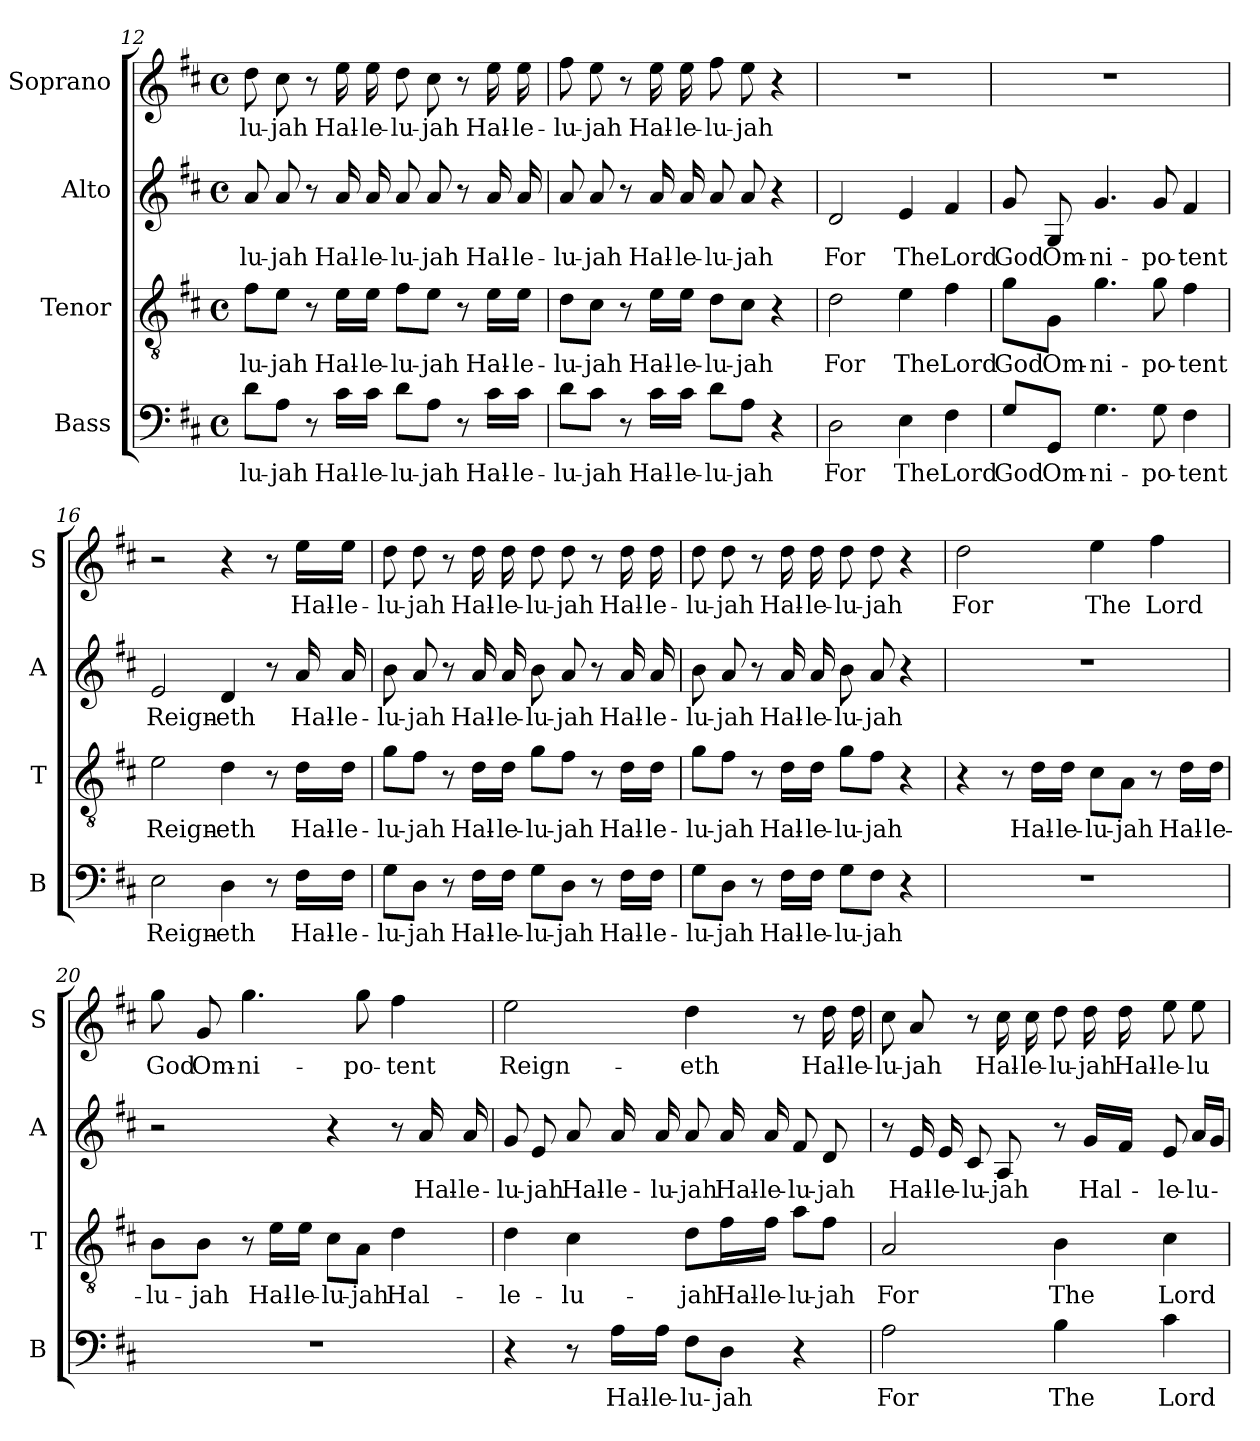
**kern	**text	**kern	**text	**kern	**text	**kern	**text
*part4	*part4	*part3	*part3	*part2	*part2	*part1	*part1
*staff4	*staff4	*staff3	*staff3	*staff2	*staff2	*staff1	*staff1
*I"Bass	*	*I"Tenor	*	*I"Alto	*	*I"Soprano	*
*I'B	*	*I'T	*	*I'A	*	*I'S	*
*clefF4	*	*clefGv2	*	*clefG2	*	*clefG2	*
*k[f#c#]	*	*k[f#c#]	*	*k[f#c#]	*	*k[f#c#]	*
*D:	*	*D:	*	*D:	*	*D:	*
*M4/4	*	*M4/4	*	*M4/4	*	*M4/4	*
*met(c)	*	*met(c)	*	*met(c)	*	*met(c)	*
=12	=12	=12	=12	=12	=12	=12	=12
!	!LO:LY:b	!	!LO:LY:b	!	!LO:LY:b	!	!LO:LY:b
8d\L	-lu-	8f#\L	-lu-	8a/	-lu-	8dd\	-lu-
!	!LO:LY:b	!	!LO:LY:b	!	!LO:LY:b	!	!LO:LY:b
8A\J	-jah	8e\J	-jah	8a/	-jah	8cc#\	-jah
8r	.	8r	.	8r	.	8r	.
!	!LO:LY:b	!	!LO:LY:b	!	!LO:LY:b	!	!LO:LY:b
16c#\LL	Hal-	16e\LL	Hal-	16a/	Hal-	16ee\	Hal-
!	!LO:LY:b	!	!LO:LY:b	!	!LO:LY:b	!	!LO:LY:b
16c#\JJ	-le-	16e\JJ	-le-	16a/	-le-	16ee\	-le-
!	!LO:LY:b	!	!LO:LY:b	!	!LO:LY:b	!	!LO:LY:b
8d\L	-lu-	8f#\L	-lu-	8a/	-lu-	8dd\	-lu-
!	!LO:LY:b	!	!LO:LY:b	!	!LO:LY:b	!	!LO:LY:b
8A\J	-jah	8e\J	-jah	8a/	-jah	8cc#\	-jah
8r	.	8r	.	8r	.	8r	.
!	!LO:LY:b	!	!LO:LY:b	!	!LO:LY:b	!	!LO:LY:b
16c#\LL	Hal-	16e\LL	Hal-	16a/	Hal-	16ee\	Hal-
!	!LO:LY:b	!	!LO:LY:b	!	!LO:LY:b	!	!LO:LY:b
16c#\JJ	-le-	16e\JJ	-le-	16a/	-le-	16ee\	-le-
!!LO:LB:g=z
=13	=13	=13	=13	=13	=13	=13	=13
!	!LO:LY:b	!	!LO:LY:b	!	!LO:LY:b	!	!LO:LY:b
8d\L	-lu-	8d\L	-lu-	8a/	-lu-	8ff#\	-lu-
!	!LO:LY:b	!	!LO:LY:b	!	!LO:LY:b	!	!LO:LY:b
8c#\J	-jah	8c#\J	-jah	8a/	-jah	8ee\	-jah
8r	.	8r	.	8r	.	8r	.
!	!LO:LY:b	!	!LO:LY:b	!	!LO:LY:b	!	!LO:LY:b
16c#\LL	Hal-	16e\LL	Hal-	16a/	Hal-	16ee\	Hal-
!	!LO:LY:b	!	!LO:LY:b	!	!LO:LY:b	!	!LO:LY:b
16c#\JJ	-le-	16e\JJ	-le-	16a/	-le-	16ee\	-le-
!	!LO:LY:b	!	!LO:LY:b	!	!LO:LY:b	!	!LO:LY:b
8d\L	-lu-	8d\L	-lu-	8a/	-lu-	8ff#\	-lu-
!	!LO:LY:b	!	!LO:LY:b	!	!LO:LY:b	!	!LO:LY:b
8A\J	-jah	8c#\J	-jah	8a/	-jah	8ee\	-jah
4r	.	4r	.	4r	.	4r	.
=14	=14	=14	=14	=14	=14	=14	=14
!	!LO:LY:b	!	!LO:LY:b	!	!LO:LY:b	!	!
2D\	For	2d\	For	2d/	For	1r	.
!	!LO:LY:b	!	!LO:LY:b	!	!LO:LY:b	!	!
4E\	The	4e\	The	4e/	The	.	.
!	!LO:LY:b	!	!LO:LY:b	!	!LO:LY:b	!	!
4F#\	Lord	4f#\	Lord	4f#/	Lord	.	.
=15	=15	=15	=15	=15	=15	=15	=15
!	!LO:LY:b	!	!LO:LY:b	!	!LO:LY:b	!	!
8G/L	God	8g\L	God	8g/	God	1r	.
!	!LO:LY:b	!	!LO:LY:b	!	!LO:LY:b	!	!
8GG/J	Om-	8G\J	Om-	8G/	Om-	.	.
!	!LO:LY:b	!	!LO:LY:b	!	!LO:LY:b	!	!
4.G\	-ni-	4.g\	-ni-	4.g/	-ni-	.	.
!	!LO:LY:b	!	!LO:LY:b	!	!LO:LY:b	!	!
8G\	-po-	8g\	-po-	8g/	-po-	.	.
!	!LO:LY:b	!	!LO:LY:b	!	!LO:LY:b	!	!
4F#\	-tent	4f#\	-tent	4f#/	-tent	.	.
!!LO:PB:g=z
=16	=16	=16	=16	=16	=16	=16	=16
!	!LO:LY:b	!	!LO:LY:b	!	!LO:LY:b	!	!
2E\	Reign-	2e\	Reign-	2e/	Reign-	2r	.
!	!LO:LY:b	!	!LO:LY:b	!	!LO:LY:b	!	!
4D\	-eth	4d\	-eth	4d/	-eth	4r	.
8r	.	8r	.	8r	.	8r	.
!	!LO:LY:b	!	!LO:LY:b	!	!LO:LY:b	!	!LO:LY:b
16F#\LL	Hal-	16d\LL	Hal-	16a/	Hal-	16ee\LL	Hal-
!	!LO:LY:b	!	!LO:LY:b	!	!LO:LY:b	!	!LO:LY:b
16F#\JJ	-le-	16d\JJ	-le-	16a/	-le-	16ee\JJ	-le-
=17	=17	=17	=17	=17	=17	=17	=17
!	!LO:LY:b	!	!LO:LY:b	!	!LO:LY:b	!	!LO:LY:b
8G\L	-lu-	8g\L	-lu-	8b\	-lu-	8dd\	-lu-
!	!LO:LY:b	!	!LO:LY:b	!	!LO:LY:b	!	!LO:LY:b
8D\J	-jah	8f#\J	-jah	8a/	-jah	8dd\	-jah
8r	.	8r	.	8r	.	8r	.
!	!LO:LY:b	!	!LO:LY:b	!	!LO:LY:b	!	!LO:LY:b
16F#\LL	Hal-	16d\LL	Hal-	16a/	Hal-	16dd\	Hal-
!	!LO:LY:b	!	!LO:LY:b	!	!LO:LY:b	!	!LO:LY:b
16F#\JJ	-le-	16d\JJ	-le-	16a/	-le-	16dd\	-le-
!	!LO:LY:b	!	!LO:LY:b	!	!LO:LY:b	!	!LO:LY:b
8G\L	-lu-	8g\L	-lu-	8b\	-lu-	8dd\	-lu-
!	!LO:LY:b	!	!LO:LY:b	!	!LO:LY:b	!	!LO:LY:b
8D\J	-jah	8f#\J	-jah	8a/	-jah	8dd\	-jah
8r	.	8r	.	8r	.	8r	.
!	!LO:LY:b	!	!LO:LY:b	!	!LO:LY:b	!	!LO:LY:b
16F#\LL	Hal-	16d\LL	Hal-	16a/	Hal-	16dd\	Hal-
!	!LO:LY:b	!	!LO:LY:b	!	!LO:LY:b	!	!LO:LY:b
16F#\JJ	-le-	16d\JJ	-le-	16a/	-le-	16dd\	-le-
=18	=18	=18	=18	=18	=18	=18	=18
!	!LO:LY:b	!	!LO:LY:b	!	!LO:LY:b	!	!LO:LY:b
8G\L	-lu-	8g\L	-lu-	8b\	-lu-	8dd\	-lu-
!	!LO:LY:b	!	!LO:LY:b	!	!LO:LY:b	!	!LO:LY:b
8D\J	-jah	8f#\J	-jah	8a/	-jah	8dd\	-jah
8r	.	8r	.	8r	.	8r	.
!	!LO:LY:b	!	!LO:LY:b	!	!LO:LY:b	!	!LO:LY:b
16F#\LL	Hal-	16d\LL	Hal-	16a/	Hal-	16dd\	Hal-
!	!LO:LY:b	!	!LO:LY:b	!	!LO:LY:b	!	!LO:LY:b
16F#\JJ	-le-	16d\JJ	-le-	16a/	-le-	16dd\	-le-
!	!LO:LY:b	!	!LO:LY:b	!	!LO:LY:b	!	!LO:LY:b
8G\L	-lu-	8g\L	-lu-	8b\	-lu-	8dd\	-lu-
!	!LO:LY:b	!	!LO:LY:b	!	!LO:LY:b	!	!LO:LY:b
8F#\J	-jah	8f#\J	-jah	8a/	-jah	8dd\	-jah
4r	.	4r	.	4r	.	4r	.
!!LO:LB:g=z
=19	=19	=19	=19	=19	=19	=19	=19
!	!	!	!	!	!	!	!LO:LY:b
1r	.	4r	.	1r	.	2dd\	For
.	.	8r	.	.	.	.	.
!	!	!	!LO:LY:b	!	!	!	!
.	.	16d\LL	Hal-	.	.	.	.
!	!	!	!LO:LY:b	!	!	!	!
.	.	16d\JJ	-le-	.	.	.	.
!	!	!	!LO:LY:b	!	!	!	!LO:LY:b
.	.	8c#\L	-lu-	.	.	4ee\	The
!	!	!	!LO:LY:b	!	!	!	!
.	.	8A\J	-jah	.	.	.	.
!	!	!	!	!	!	!	!LO:LY:b
.	.	8r	.	.	.	4ff#\	Lord
!	!	!	!LO:LY:b	!	!	!	!
.	.	16d\LL	Hal-	.	.	.	.
!	!	!	!LO:LY:b	!	!	!	!
.	.	16d\JJ	-le-	.	.	.	.
=20	=20	=20	=20	=20	=20	=20	=20
!	!	!	!LO:LY:b	!	!	!	!LO:LY:b
1r	.	8B\L	-lu-	2r	.	8gg\	God
!	!	!	!LO:LY:b	!	!	!	!LO:LY:b
.	.	8B\J	-jah	.	.	8g/	Om-
!	!	!	!	!	!	!	!LO:LY:b
.	.	8r	.	.	.	4.gg\	-ni-
!	!	!	!LO:LY:b	!	!	!	!
.	.	16e\LL	Hal-	.	.	.	.
!	!	!	!LO:LY:b	!	!	!	!
.	.	16e\JJ	-le-	.	.	.	.
!	!	!	!LO:LY:b	!	!	!	!
.	.	8c#\L	-lu-	4r	.	.	.
!	!	!	!LO:LY:b	!	!	!	!LO:LY:b
.	.	8A\J	-jah	.	.	8gg\	-po-
!	!	!	!LO:LY:b	!	!	!	!LO:LY:b
.	.	4d\	Hal-	8r	.	4ff#\	-tent
!	!	!	!	!	!LO:LY:b	!	!
.	.	.	.	16a/	Hal-	.	.
!	!	!	!	!	!LO:LY:b	!	!
.	.	.	.	16a/	-le-	.	.
=21	=21	=21	=21	=21	=21	=21	=21
!	!	!	!LO:LY:b	!	!LO:LY:b	!	!LO:LY:b
4r	.	4d\	-le-	8g/	-lu-	2ee\	Reign-
!	!	!	!	!	!LO:LY:b	!	!
.	.	.	.	8e/	-jah	.	.
!	!	!	!LO:LY:b	!	!LO:LY:b	!	!
8r	.	4c#\	-lu-	8a/	Hal-	.	.
!	!LO:LY:b	!	!	!	!LO:LY:b	!	!
16A\LL	Hal-	.	.	16a/	-le-	.	.
!	!LO:LY:b	!	!	!	!LO:LY:b	!	!
16A\JJ	-le-	.	.	16a/	-lu-	.	.
!	!LO:LY:b	!	!LO:LY:b	!	!LO:LY:b	!	!LO:LY:b
8F#\L	-lu-	8d\L	-jah	8a/	-jah	4dd\	-eth
!	!LO:LY:b	!	!LO:LY:b	!	!LO:LY:b	!	!
8D\J	-jah	16f#\L	Hal-	16a/	Hal-	.	.
!	!	!	!LO:LY:b	!	!LO:LY:b	!	!
.	.	16f#\JJ	-le-	16a/	-le-	.	.
!	!	!	!LO:LY:b	!	!LO:LY:b	!	!
4r	.	8a\L	-lu-	8f#/	-lu-	8r	.
!	!	!	!LO:LY:b	!	!LO:LY:b	!	!LO:LY:b
.	.	8f#\J	-jah	8d/	-jah	16dd\	Hal-
!	!	!	!	!	!	!	!LO:LY:b
.	.	.	.	.	.	16dd\	-le-
!!LO:LB:g=z
=22	=22	=22	=22	=22	=22	=22	=22
!	!LO:LY:b	!	!LO:LY:b	!	!	!	!LO:LY:b
2A\	For	2A/	For	8r	.	8cc#\	-lu-
!	!	!	!	!	!LO:LY:b	!	!LO:LY:b
.	.	.	.	16e/	Hal-	8a/	-jah
!	!	!	!	!	!LO:LY:b	!	!
.	.	.	.	16e/	-le-	.	.
!	!	!	!	!	!LO:LY:b	!	!
.	.	.	.	8c#/	-lu-	8r	.
!	!	!	!	!	!LO:LY:b	!	!LO:LY:b
.	.	.	.	8A/	-jah	16cc#\	Hal-
!	!	!	!	!	!	!	!LO:LY:b
.	.	.	.	.	.	16cc#\	-le-
!	!LO:LY:b	!	!LO:LY:b	!	!	!	!LO:LY:b
4B\	The	4B\	The	8r	.	8dd\	-lu-
!	!	!	!	!	!LO:LY:b	!	!LO:LY:b
.	.	.	.	16g/LL	Hal-	16dd\	-jah
!	!	!	!	!	!	!	!LO:LY:b
.	.	.	.	16f#/JJ	.	16dd\	Hal-
!	!LO:LY:b	!	!LO:LY:b	!	!LO:LY:b	!	!LO:LY:b
4c#\	Lord	4c#\	Lord	8e/	-le-	8ee\	-le-
!	!	!	!	!	!LO:LY:b	!	!LO:LY:b
.	.	.	.	16a/LL	-lu-	8ee\	-lu-
.	.	.	.	16g/JJ	.	.	.
=	=	=	=	=	=	=	=
*-	*-	*-	*-	*-	*-	*-	*-
